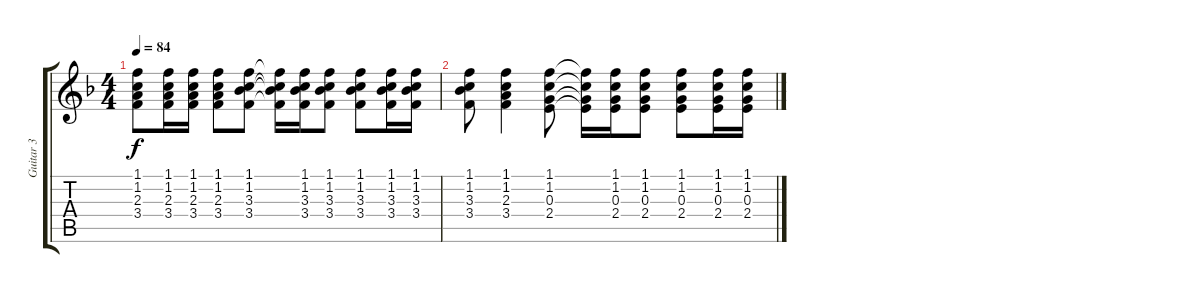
\track ("Guitar 3" "Guitar 3") {instrument acousticguitarnylon}
\staff {score tabs}
\tuning (E4 B3 G3 D3 A2 E2) {hide}
\ts (4 4)
\tempo 84
\clef g2
\ks f
(1.1 1.2 2.3 3.4).8{dy f volume 1} (1.1 1.2 2.3 3.4).16 (1.1 1.2 2.3 3.4).16 (1.1 1.2 2.3 3.4).8 (1.1 1.2 3.3 3.4).8 (1.1{t} 1.2{t} 3.3{t} 3.4{t}).16 (1.1 1.2 3.3 3.4).16 (1.1 1.2 3.3 3.4).8 (1.1 1.2 3.3 3.4).8 (1.1 1.2 3.3 3.4).16 (1.1 1.2 3.3 3.4).16 |
(1.1 1.2 3.3 3.4).8{volume 0} (1.1 1.2 2.3 3.4).4 (1.1 1.2 0.3 2.4).8 (1.1{t} 1.2{t} 0.3{t} 2.4{t}).16 (1.1 1.2 0.3 2.4).16 (1.1 1.2 0.3 2.4).8 (1.1 1.2 0.3 2.4).8 (1.1 1.2 0.3 2.4).16 (1.1 1.2 0.3 2.4).16
